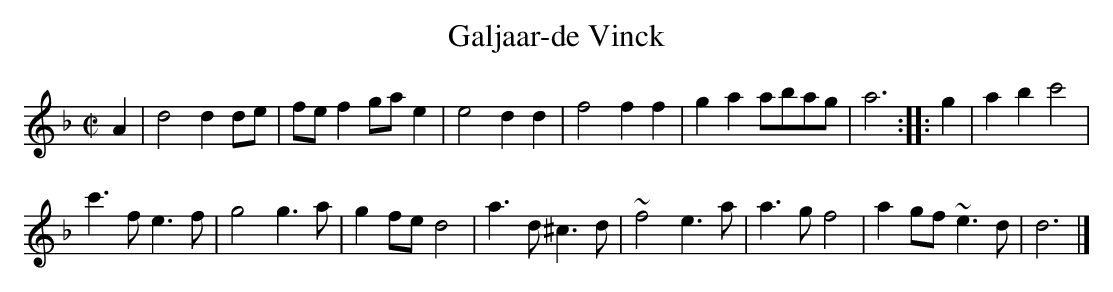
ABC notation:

X:1
T:Galjaar-de Vinck
M:C|
K:Dmin
A2|d4d2de|fef2gae2|e4d2d2|f4f2f2|g2a2abag|a6:||:g2|a2b2c'4|
c'3fe3f|g4g3a|g2fed4|a3d^c3d|~f4e3a|a3gf4|a2gf~e3d|d6|]
